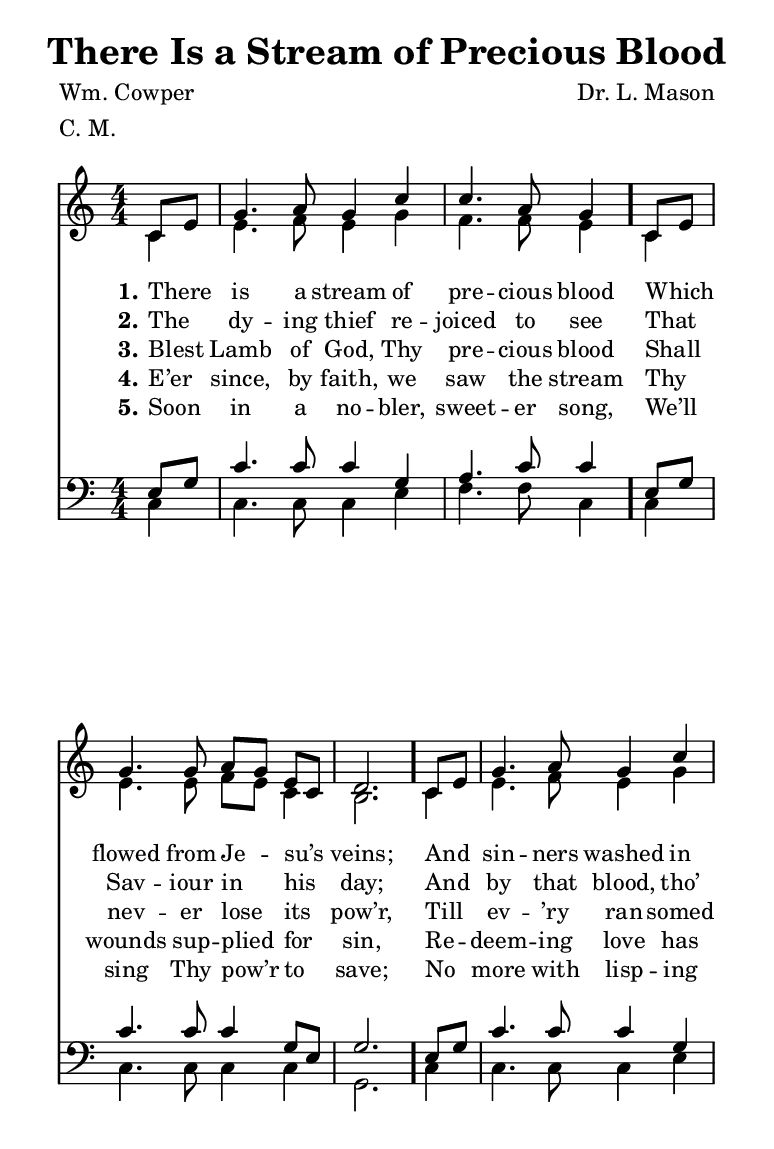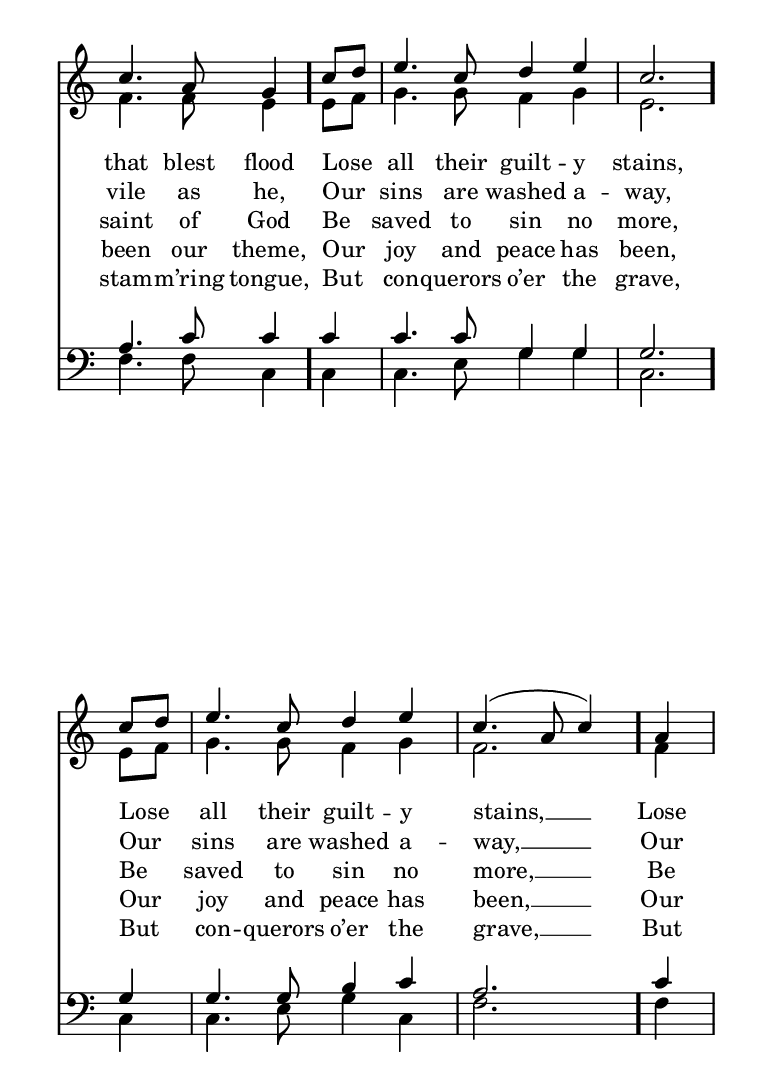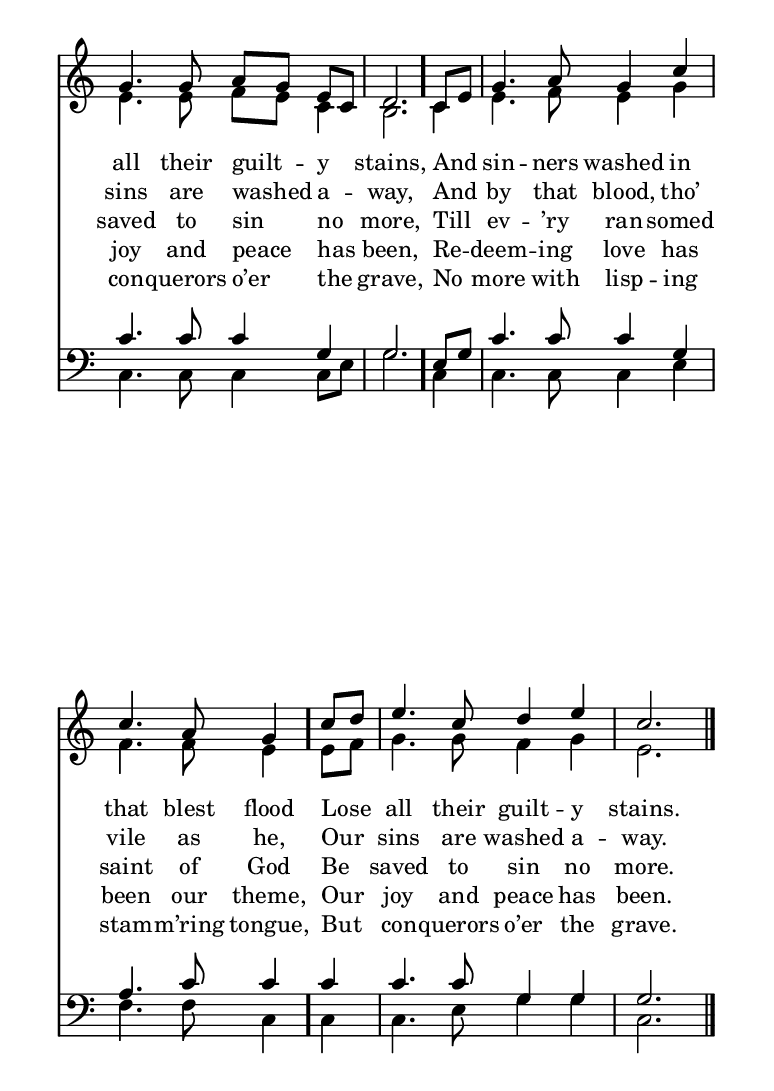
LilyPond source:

\include "common/global.ily"
\paper {
  \include "common/paper.ily"
}

\header{
  hymnnumber = "268"
  title = "There Is a Stream of Precious Blood"
  tunename = "Cowper"
  meter = "C. M."
  poet = "Wm. Cowper"
  composer = "Dr. L. Mason"
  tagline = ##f
}

global = {
  \include "common/overrides.ily"
  \override Staff.TimeSignature.style = #'numbered
  \time 4/4
  \override Score.MetronomeMark.transparent = ##t % hide all fermata changes too
  \tempo 4=80
  \key c \major
  \partial 4
  \autoBeamOff
}

notesSoprano = {
\global
\relative c' {

  c8[ e] | g4. a8 g4 c | c4. a8 g4
  c,8[ e] | g4. g8 a[ g] e[ c] | d2. \eogbreak
  c8[ e] | g4. a8 g4 c | c4. a8 g4
  c8[ d] | e4. c8 d4 e | c2. \eogbreak

  c8[ d] | e4. c8 d4 e | c4.( a8 c4)
  a4 | g4. g8 a8[ g] e[ c] | d2. \eogbreak
  c8[ e] | g4. a8 g4 c | c4. a8 g4
  c8[ d] | e4. c8 d4 e | c2. \eogbreak

  \bar "|."

}
}

notesAlto = {
\global
\relative e' {

  c4 | e4. f8 e4 g | f4. f8 e4
  c4 | e4. e8 f[ e] c4 | b2.
  c4 | e4. f8 e4 g | f4. f8 e4
  e8[ f] | g4. g8 f4 g | e2.

  e8[ f] | g4. g8 f4 g | f2.
  f4 | e4. e8 f8[ e] c4 | b2.
  c4 | e4. f8 e4 g | f4. f8 e4
  e8[ f] | g4. g8 f4 g | e2.

}
}

notesTenor = {
\global
\relative a {

  e8[ g] | c4. c8 c4 g | a4. c8 c4
  e,8[ g] | c4. c8 c4 g8[ e] | g2.
  e8[ g] | c4. c8 c4 g | a4. c8 c4
  c4 | c4. c8 g4 g | g2.

  g4 | g4. g8 b4 c | a2.
  c4 | c4. c8 c4 g | g2.
  e8[ g] | c4. c8 c4 g | a4. c8 c4
  c4 | c4. c8 g4 g | g2.

}
}

notesBass = {
\global
\relative f {

  c4 | c4. c8 c4 e4 | f4. f8 c4
  c4 | c4. c8 c4 c | g2.
  c4 | c4. c8 c4 e4 | f4. f8 c4
  c4 | c4. e8 g4 g | c,2.

  c4 | c4. e8 g4 c,4 | f2.
  f4 | c4. c8 c4 c8[ e] | g2.
  c,4 | c4. c8 c4 e4 | f4. f8 c4
  c4 | c4. e8 g4 g | c,2.

}
}

wordsA = \lyricmode {
\set stanza = "1."

There is a stream of pre -- cious blood \bar "."
Which flowed from Je -- su’s veins; \bar "."
And sin -- ners washed in that blest flood \bar "."
%{HIDE>%} Lose all their guilt -- y stains, \bar "." %{HIDE<%}
%{HIDE>%} Lose all their guilt -- y stains, __ \bar "." %{HIDE<%}
%{HIDE>%} Lose all their guilt -- y stains, \bar "." %{HIDE<%}
%{HIDE>%} And sin -- ners washed in that blest flood \bar "." %{HIDE<%}
Lose all their guilt -- y stains. \bar "."

}

wordsB = \lyricmode {
\set stanza = "2."

The dy -- ing thief re -- joiced to see
That Sav -- iour in his day;
And by that blood, tho’ vile as he,
%{HIDE>%} Our sins are washed a -- way, %{<HIDE%}
%{HIDE>%} Our sins are washed a -- way, __ %{<HIDE%}
%{HIDE>%} Our sins are washed a -- way, %{<HIDE%}
%{HIDE>%} And by that blood, tho’ vile as he, %{<HIDE%}
Our sins are washed a -- way.

}

wordsC = \lyricmode {
\set stanza = "3."

Blest Lamb of God, Thy pre -- cious blood
Shall nev -- er lose its pow’r,
Till ev -- ’ry ran -- somed saint of God
%{HIDE>%} Be saved to sin no more, %{<HIDE%}
%{HIDE>%} Be saved to sin no more, __ %{<HIDE%}
%{HIDE>%} Be saved to sin no more, %{<HIDE%}
%{HIDE>%} Till ev -- ’ry ran -- somed saint of God %{<HIDE%}
Be saved to sin no more.

}

wordsD = \lyricmode {
\set stanza = "4."

E’er since, by faith, we saw the stream
Thy wounds sup -- plied for sin,
Re -- deem -- ing love has been our theme,
%{HIDE>%} Our joy and peace has been, %{<HIDE%}
%{HIDE>%} Our joy and peace has been, __ %{<HIDE%}
%{HIDE>%} Our joy and peace has been, %{<HIDE%}
%{HIDE>%} Re -- deem -- ing love has been our theme, %{<HIDE%}
Our joy and peace has been.

}

wordsE = \lyricmode {
\set stanza = "5."

Soon in a no -- bler, sweet -- er song,
We’ll sing Thy pow’r to save;
No more with lisp -- ing stam -- m’ring tongue,
%{HIDE>%} But con -- querors o’er the grave, %{<HIDE%}
%{HIDE>%} But con -- querors o’er the grave, __ %{<HIDE%}
%{HIDE>%} But con -- querors o’er the grave, %{<HIDE%}
%{HIDE>%} No more with lisp -- ing stam -- m’ring tongue, %{<HIDE%}
But con -- querors o’er the grave.

}

\score {
  \context ChoirStaff <<
    \context Staff = upper <<
      \set ChoirStaff.systemStartDelimiter = #'SystemStartBar
      \context Voice  = sopranos { \voiceOne << \notesSoprano >> }
      \context Voice  = altos { \voiceTwo << \notesAlto >> }
      \context Lyrics = one   \lyricsto sopranos \wordsA
      \context Lyrics = two   \lyricsto sopranos \wordsB
      \context Lyrics = three \lyricsto sopranos \wordsC
      \context Lyrics = four  \lyricsto sopranos \wordsD
      \context Lyrics = five  \lyricsto sopranos \wordsE
    >>
    \context Staff = men <<
      \clef bass
      \context Voice  = tenors { \voiceOne << \notesTenor >> }
      \context Voice  = basses { \voiceTwo << \notesBass >> }
    >>
  >>
  \layout {
    \include "common/layout.ily"
  }
  \midi{
    \include "common/midi.ily"
  }
}

\version "2.19.49"  % necessary for upgrading to future LilyPond versions.

% vi:set et ts=2 sw=2 ai nocindent syntax=lilypond:
